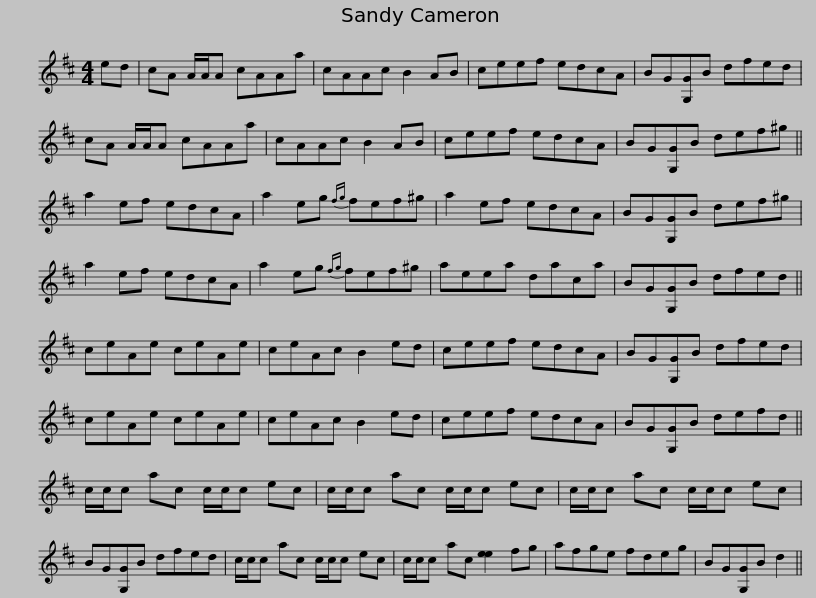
X:1
L:1/8
M:4/4
I:linebreak $
K:D
V:1 treble
V:1
 ed | cA A/A/A cAAa | cAAc B2 AB | ceef edcA | BG[G,G]B dfed | %5
 cA A/A/A cAAa |$ cAAc B2 AB | ceef edcA | BG[G,G]B def^g || a2 ef edcA | %10
 a2 eg{fg} fef^g |$ a2 ef edcA | BG[G,G]B def^g | a2 ef edcA | a2 eg{fg} fef^g | %15
 aeea daca |$ BG[G,G]B dfed || ceAe ceAe | ceAc B2 ed | ceef edcA | %20
 BG[G,G]B dfed |$ ceAe ceAe | ceAc B2 ed | ceef edcA | BG[G,G]B defd || %25
 c/c/c ac c/c/c ec |$ c/c/c ac c/c/c ec | c/c/c ac c/c/c ec | BG[G,G]B dfed | c/c/c ac c/c/c ec | %30
 c/c/c ac [ee]2 fg |$ afge fdeg | BG[G,G]B d2 || %33
